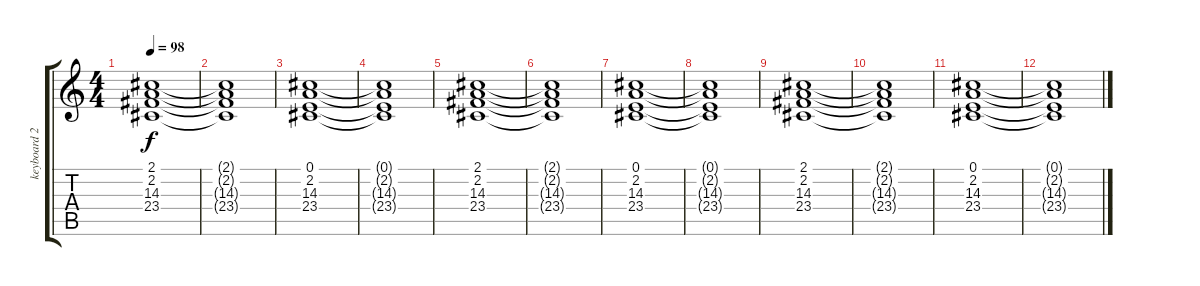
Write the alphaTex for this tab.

\track ("keyboard 2" "keyboard 2") {instrument stringensemble1}
\staff {score tabs}
\tuning (E4 B3 G3 D3 A2 E2) {hide}
\ts (4 4)
\tempo 98
\clef g2
\ks c
(2.1 2.2 14.3 23.4).1{dy f} |
(2.1{t} 2.2{t} 14.3{t} 23.4{t}).1 |
(0.1 2.2 14.3 23.4).1 |
(0.1{t} 2.2{t} 14.3{t} 23.4{t}).1 |
(2.1 2.2 14.3 23.4).1 |
(2.1{t} 2.2{t} 14.3{t} 23.4{t}).1 |
(0.1 2.2 14.3 23.4).1 |
(0.1{t} 2.2{t} 14.3{t} 23.4{t}).1 |
(2.1 2.2 14.3 23.4).1 |
(2.1{t} 2.2{t} 14.3{t} 23.4{t}).1 |
(0.1 2.2 14.3 23.4).1 |
(0.1{t} 2.2{t} 14.3{t} 23.4{t}).1
